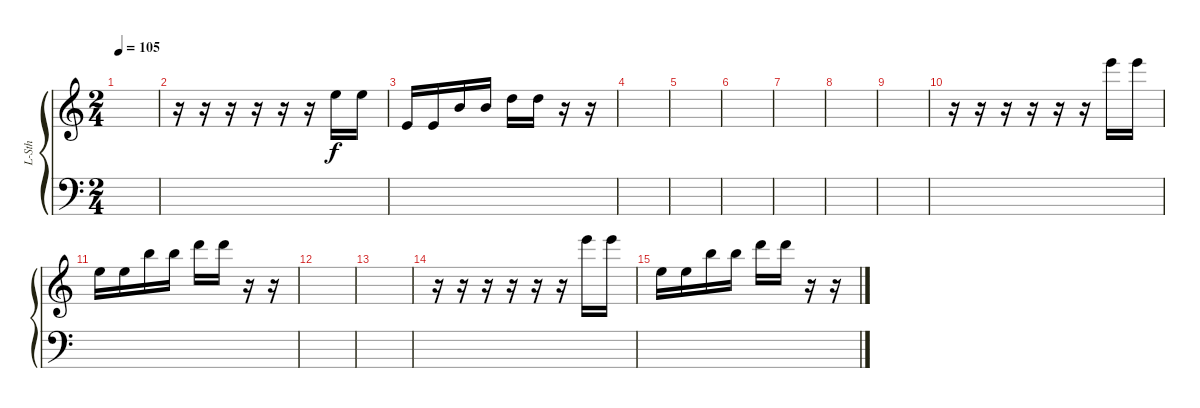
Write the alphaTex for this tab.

\defaultSystemsLayout 4
\bracketExtendMode groupsimilarinstruments
\otherSystemsTrackNameOrientation horizontal
\track ("Mr. Hammer" "L-Sth") {instrument lead7fifths}
\staff {score}
\tuning (E4 B3 G3 D3 A2 E2)
\ts (2 4)
\tempo 105
\clef g2
\ks c
|
r.16 r.16 r.16 r.16 r.16 r.16 12.1.16 12.1.16 |
9.3.16 9.3.16 7.1.16 7.1.16 10.1.16 10.1.16 r.16 r.16 |
|
|
|
|
|
|
r.16 r.16 r.16 r.16 r.16 r.16 24.1.16 24.1.16 |
17.2.16 17.2.16 19.1.16 19.1.16 22.1.16 22.1.16 r.16 r.16 |
|
|
r.16 r.16 r.16 r.16 r.16 r.16 24.1.16 24.1.16 |
17.2.16 17.2.16 19.1.16 19.1.16 22.1.16 22.1.16 r.16 r.16 |
\staff {score}
\tuning (E4 B3 G3 D3 A2 E2)
\clef f4
\ottava regular
\simile none
\ks c
|
|
|
|
|
|
|
|
|
|
|
|
|
|
|
